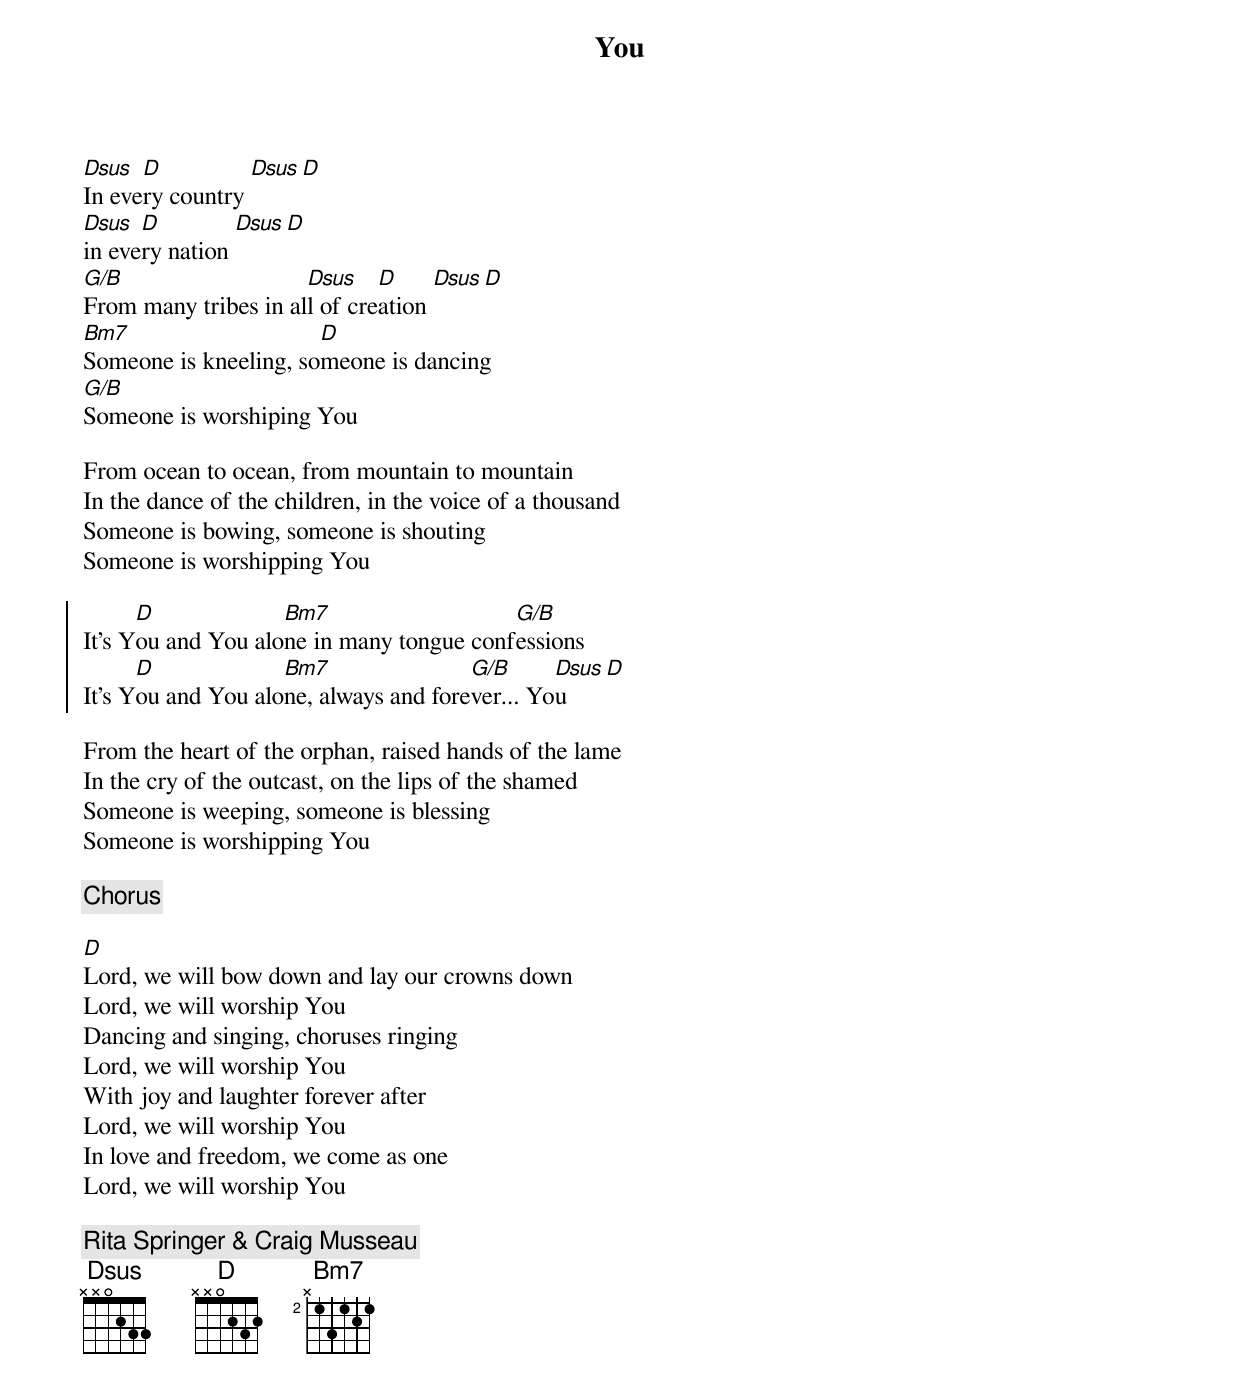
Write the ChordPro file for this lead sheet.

{t:You}
[Dsus]In eve[D]ry country [Dsus][D]
[Dsus]in eve[D]ry nation [Dsus][D]
[G/B]From many tribes in al[Dsus]l of cre[D]ation [Dsus][D]
[Bm7]Someone is kneeling, so[D]meone is dancing
[G/B]Someone is worshiping You

From ocean to ocean, from mountain to mountain
In the dance of the children, in the voice of a thousand
Someone is bowing, someone is shouting
Someone is worshipping You

{soc}
It's Y[D]ou and You alo[Bm7]ne in many tongue conf[G/B]essions
It's Y[D]ou and You alo[Bm7]ne, always and fore[G/B]ver... Yo[Dsus]u    [D]
{eoc}

From the heart of the orphan, raised hands of the lame
In the cry of the outcast, on the lips of the shamed
Someone is weeping, someone is blessing
Someone is worshipping You

{c:Chorus}

[D]Lord, we will bow down and lay our crowns down
Lord, we will worship You
Dancing and singing, choruses ringing
Lord, we will worship You
With joy and laughter forever after
Lord, we will worship You
In love and freedom, we come as one
Lord, we will worship You

{c:Rita Springer & Craig Musseau}
